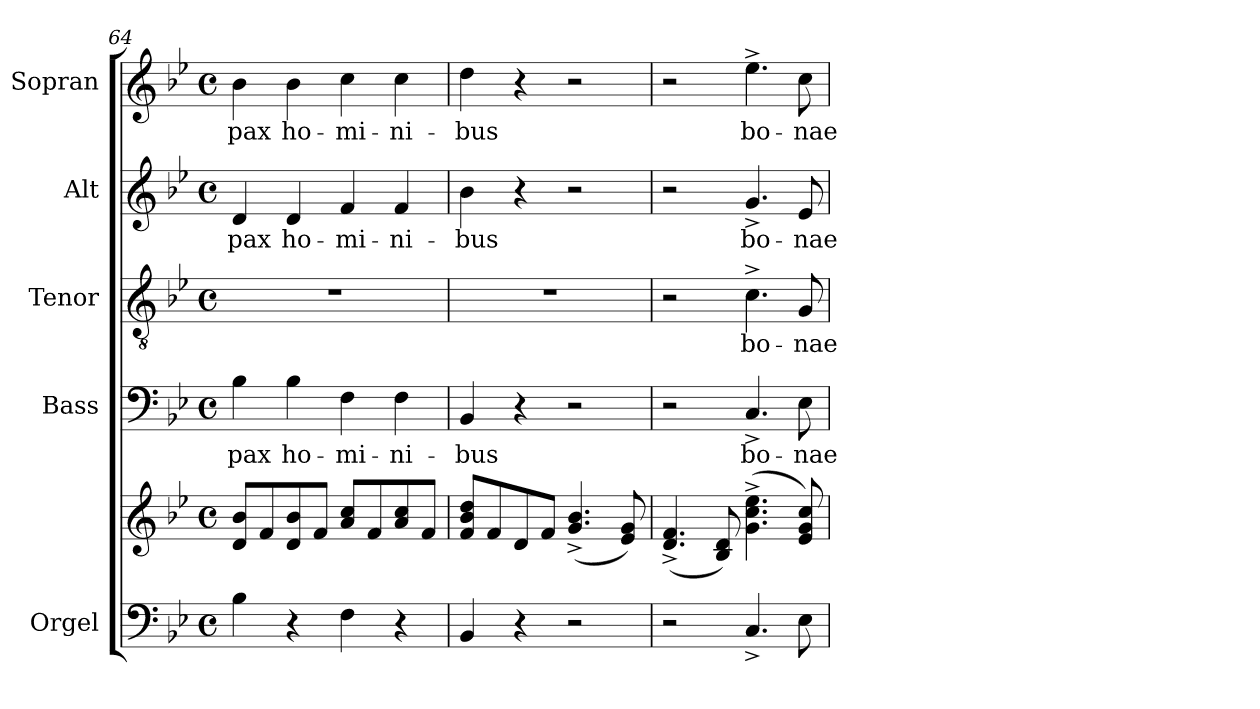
**kern	**kern	**kern	**text	**kern	**text	**kern	**text	**kern	**text
*part5	*part5	*part4	*part4	*part3	*part3	*part2	*part2	*part1	*part1
*staff6	*staff5	*staff4	*staff4	*staff3	*staff3	*staff2	*staff2	*staff1	*staff1
*I"Orgel	*	*I"Bass	*	*I"Tenor	*	*I"Alt	*	*I"Sopran	*
*I'Org.	*	*I'B.	*	*I'T.	*	*I'A.	*	*I'S.	*
*clefF4	*clefG2	*clefF4	*	*clefGv2	*	*clefG2	*	*clefG2	*
*k[b-e-]	*k[b-e-]	*k[b-e-]	*	*k[b-e-]	*	*k[b-e-]	*	*k[b-e-]	*
*B-:	*B-:	*B-:	*	*B-:	*	*B-:	*	*B-:	*
*M4/4	*M4/4	*M4/4	*	*M4/4	*	*M4/4	*	*M4/4	*
*met(c)	*met(c)	*met(c)	*	*met(c)	*	*met(c)	*	*met(c)	*
=64	=64	=64	=64	=64	=64	=64	=64	=64	=64
!	!	!	!LO:LY:b	!	!	!	!LO:LY:b	!	!LO:LY:b
4B-\	8d/ 8b-/L	4B-\	pax	1r	.	4d/	pax	4b-\	pax
.	8f/	.	.	.	.	.	.	.	.
!	!	!	!LO:LY:b	!	!	!	!LO:LY:b	!	!LO:LY:b
4r	8d/ 8b-/	4B-\	ho-	.	.	4d/	ho-	4b-\	ho-
.	8f/J	.	.	.	.	.	.	.	.
!	!	!	!LO:LY:b	!	!	!	!LO:LY:b	!	!LO:LY:b
4F\	8a/ 8cc/L	4F\	-mi-	.	.	4f/	-mi-	4cc\	-mi-
.	8f/	.	.	.	.	.	.	.	.
!	!	!	!LO:LY:b	!	!	!	!LO:LY:b	!	!LO:LY:b
4r	8a/ 8cc/	4F\	-ni-	.	.	4f/	-ni-	4cc\	-ni-
.	8f/J	.	.	.	.	.	.	.	.
=65	=65	=65	=65	=65	=65	=65	=65	=65	=65
!	!	!	!LO:LY:b	!	!	!	!LO:LY:b	!	!LO:LY:b
4BB-/	8f/ 8b-/ 8dd/L	4BB-/	-bus	1r	.	4b-\	-bus	4dd\	-bus
.	8f/	.	.	.	.	.	.	.	.
4r	8d/	4r	.	.	.	4r	.	4r	.
.	8f/J	.	.	.	.	.	.	.	.
2r	(<4.g/^< 4.b-/^<	2r	.	.	.	2r	.	2r	.
.	8e-/ 8g/)	.	.	.	.	.	.	.	.
=66	=66	=66	=66	=66	=66	=66	=66	=66	=66
2r	(<4.d/^< 4.f/^<	2r	.	2r	.	2r	.	2r	.
.	8B-/ 8d/)	.	.	.	.	.	.	.	.
!	!	!	!LO:LY:b	!	!LO:LY:b	!	!LO:LY:b	!	!LO:LY:b
4.C^</	(>4.g\^> 4.cc\^> 4.ee-\^>	4.C^>/	bo-	4.c^>\	bo-	4.g^>/	bo-	4.ee-^>\	bo-
!	!	!	!LO:LY:b	!	!LO:LY:b	!	!LO:LY:b	!	!LO:LY:b
8E-\	8e-/ 8g/ 8cc/)	8E-\	-nae	8G/	-nae	8e-/	-nae	8cc\	-nae
=	=	=	=	=	=	=	=	=	=
*-	*-	*-	*-	*-	*-	*-	*-	*-	*-
